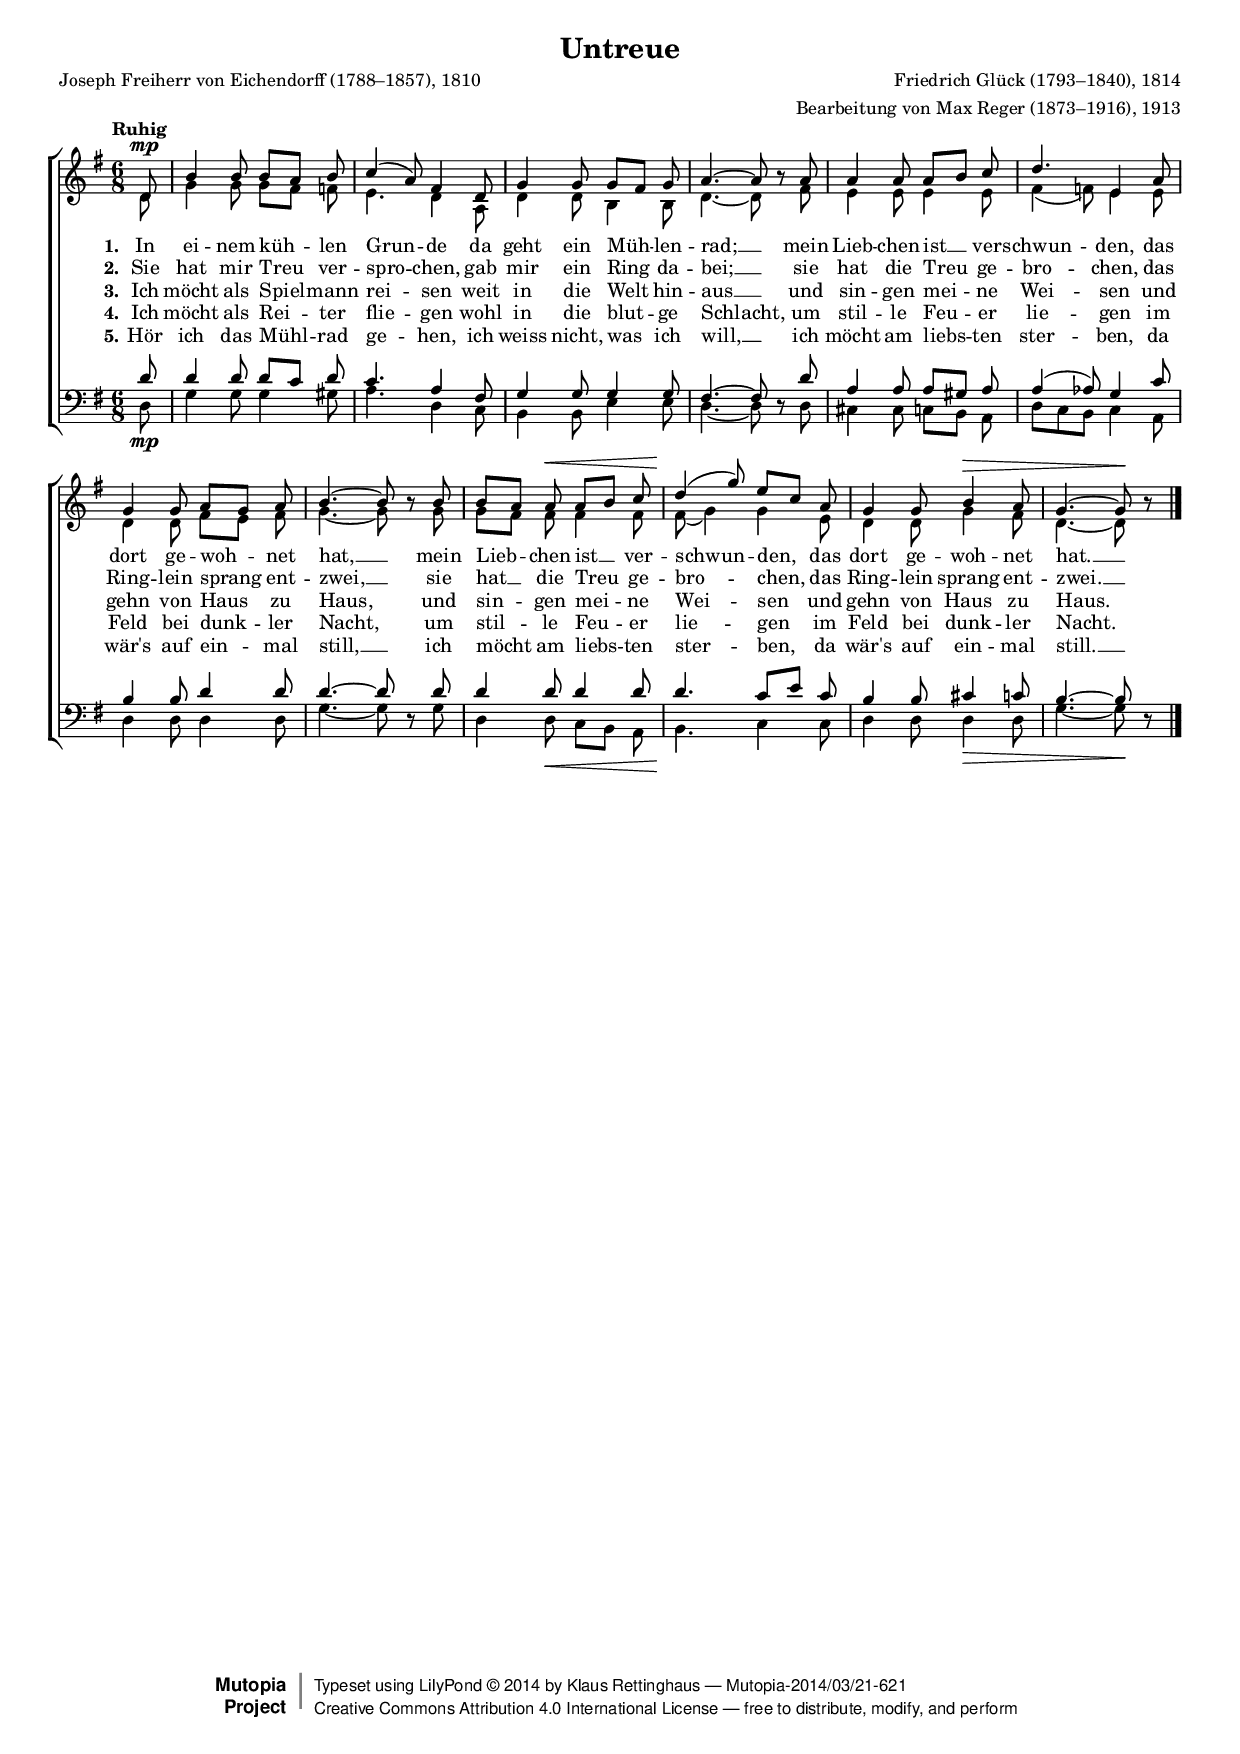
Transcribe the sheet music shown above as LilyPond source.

#(set-global-staff-size 15.5) 

\version "2.18.0" 

global = { \key g \major \time 6/8 \tempo "Ruhig" } 

SUntreue = \relative c' { 
\revert Rest.direction 
\partial 8 
d8\mp b'4 b8 b[ a] b c4( a8) fis4 
d8 g4 g8 g[ fis] g a4.~ a8 r 
a8 a4 a8 a[ b] c d4. e,4 
a8 g4 g8 a[ g] a b4.~ b8 r 
b8 b[ a] a\< a[ b] c d4(\! g8) e[ c] 
a8 g4 g8 b4\> a8 g4.~ g8\! r 
\bar "|." 
} 

AUntreue = \relative c' { 
\partial 8 
d8 g4 g8 g[ fis] f e4. d4 
a8 d4 d8 b4 b8 d4.~ d8 s 
fis8 e4 e8 e4 e8 fis4( f8) e4 
e8 d4 d8 fis[ e] fis g4.~ g8 s 
g8 g[ fis] fis fis4 fis8 fis8( g4) g 
e8 d4 d8 g4 fis8 d4.~ d8 s 
\bar "|." 
} 

TUntreue = \relative c' { 
\revert Rest.direction 
\partial 8 
d8 d4 d8 d[ c] d c4. a4 
fis8 g4 g8 g4 g8 fis4.~ fis8 r  
d'8 a4 a8 a[ gis] a a4( as8) g4 
c8 b4 b8 d4 d8 d4.~ d8 r 
d8 d4 d8 d4 d8 d4. c8[ e] 
c8 b4 b8 cis4 c8 b4.~ b8 r 
\bar "|." 
} 

BUntreue = \relative c { 
\partial 8 
d8\mp g4 g8 g4 gis8 a4. d,4 
c8 b4 b8 e4 e8 d4.~ d8 s 
d8 cis4 cis8 c[ b] a d[ c b] c4 
a8 d4 d8 d4 d8 g4.~ g8 s 
g8 d4 d8\< c[ b] a b4.\! c4 
c8 d4 d8 d4\> d8 g4.~ g8\! s 
\bar "|." 
} 


LUA = \lyricmode { 
\set stanza = "1." 
In ei -- nem küh -- len Grun -- de 
da geht ein Müh -- len -- rad; __ 
mein Lieb -- chen ist __ ver -- schwun -- den, 
das dort ge -- woh -- net hat, __ 
mein Lieb -- chen ist __ ver -- schwun -- den, 
das dort ge -- woh -- net hat. __ 
} 

LUB = \lyricmode { 
\set stanza = "2." 
Sie hat mir Treu ver -- spro -- chen, 
gab mir ein Ring da -- bei; __ 
sie hat die Treu ge -- bro -- chen, 
das Ring -- lein sprang ent -- zwei, __ 
sie hat __ die Treu ge -- bro -- chen, 
das Ring -- lein sprang ent -- zwei. __ 
} 

LUC = \lyricmode { 
\set stanza = "3." 
Ich möcht als Spiel -- mann rei -- sen 
weit in die Welt hin -- aus __ 
und sin -- gen mei -- ne Wei -- sen 
und gehn von Haus zu Haus, 
und sin -- gen mei -- ne Wei -- sen 
und gehn von Haus zu Haus. 
} 

LUD = \lyricmode { 
\set stanza = "4." 
Ich möcht als Rei -- ter flie -- gen 
wohl in die blut -- ge Schlacht, 
um stil -- le Feu -- er lie -- gen 
im Feld bei dunk -- ler Nacht, 
um stil -- le Feu -- er lie -- gen 
im Feld bei dunk -- ler Nacht. 
} 

LUE = \lyricmode { 
\set stanza = "5." 
Hör ich das Mühl -- rad ge -- hen, 
ich weiss nicht, was ich will, __ 
ich möcht am liebs -- ten ster -- ben, 
da wär's auf ein -- mal still, __ 
ich möcht am liebs -- ten ster -- ben, 
da wär's auf ein -- mal still. __
} 

%--------------------

\header { 
 kaisernumber = "385" 
 comment = "" 
 footnote = "" 
 
 title = "Untreue" 
 % subtitle = "Das zerbrochene Ringlein" 
 composer = "Friedrich Glück (1793–1840), 1814" 
 opus = "" 
 arranger = "Bearbeitung von Max Reger (1873–1916), 1913" 
 poet = "Joseph Freiherr von Eichendorff (1788–1857), 1810" 
 
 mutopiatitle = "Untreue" 
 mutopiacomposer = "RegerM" 
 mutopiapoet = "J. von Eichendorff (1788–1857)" 
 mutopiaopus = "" 
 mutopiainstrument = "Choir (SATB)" 
 date = "1913" 
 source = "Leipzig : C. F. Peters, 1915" 
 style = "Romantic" 
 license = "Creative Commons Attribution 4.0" 
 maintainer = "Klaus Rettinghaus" 
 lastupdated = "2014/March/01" 
 
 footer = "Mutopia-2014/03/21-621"
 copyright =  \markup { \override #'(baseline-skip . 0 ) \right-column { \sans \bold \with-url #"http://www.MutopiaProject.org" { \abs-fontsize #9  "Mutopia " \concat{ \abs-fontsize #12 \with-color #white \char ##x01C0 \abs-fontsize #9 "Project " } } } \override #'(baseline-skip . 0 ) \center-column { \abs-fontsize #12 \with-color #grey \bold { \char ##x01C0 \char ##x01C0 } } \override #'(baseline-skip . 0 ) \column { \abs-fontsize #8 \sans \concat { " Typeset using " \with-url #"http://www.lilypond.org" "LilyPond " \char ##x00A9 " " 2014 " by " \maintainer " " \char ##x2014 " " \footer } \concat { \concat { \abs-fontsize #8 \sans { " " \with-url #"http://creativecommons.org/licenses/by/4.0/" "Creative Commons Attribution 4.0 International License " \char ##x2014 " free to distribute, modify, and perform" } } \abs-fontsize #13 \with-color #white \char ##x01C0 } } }
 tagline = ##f
} 

\score {
{
\context ChoirStaff 
	<< 
	\context Staff = women 
	<< 
	\set Staff.midiInstrument = "voice oohs" 
			\clef "G" 
			\context Voice = Sopran { \voiceOne 
				<< 
				\autoBeamOff 
				\dynamicUp 
				{ \global \SUntreue } 
				>> } 
			\context Voice = Alt { \voiceTwo 
 				<< 
				\autoBeamOff 
				\dynamicDown 
				{ \global \AUntreue } 
				>> } 
			>> 
	\context Lyrics = verseone 
	\context Lyrics = versetwo 
	\context Lyrics = versethree 
	\context Lyrics = versefour 
	\context Lyrics = versefive 
	\context Staff = men 
	<< 
	\set Staff.midiInstrument = "voice oohs" 
			\clef "F" 
			\context Voice = Tenor { \voiceOne 
				<< 
				\autoBeamOff 
				\dynamicUp 
				{ \global \TUntreue } 
				>> } 
			\context Voice = Bass { \voiceTwo 
				<< 
				\autoBeamOff 
				\dynamicDown 
				{ \global \BUntreue } 
				>> } 
		>> 
	\context Lyrics = verseone \lyricsto Sopran \LUA 
	\context Lyrics = versetwo \lyricsto Sopran \LUB 
	\context Lyrics = versethree \lyricsto Sopran \LUC 
	\context Lyrics = versefour \lyricsto Sopran \LUD 
	\context Lyrics = versefive \lyricsto Sopran \LUE 
	>>
}

\layout {
indent = 0.0\cm
\context {\Score 
\remove "Bar_number_engraver"
\override DynamicTextSpanner.style = #'none 
\override BreathingSign.text = #(make-musicglyph-markup "scripts.rvarcomma") 
}
}

\midi {
\tempo 4.=48
}

}
